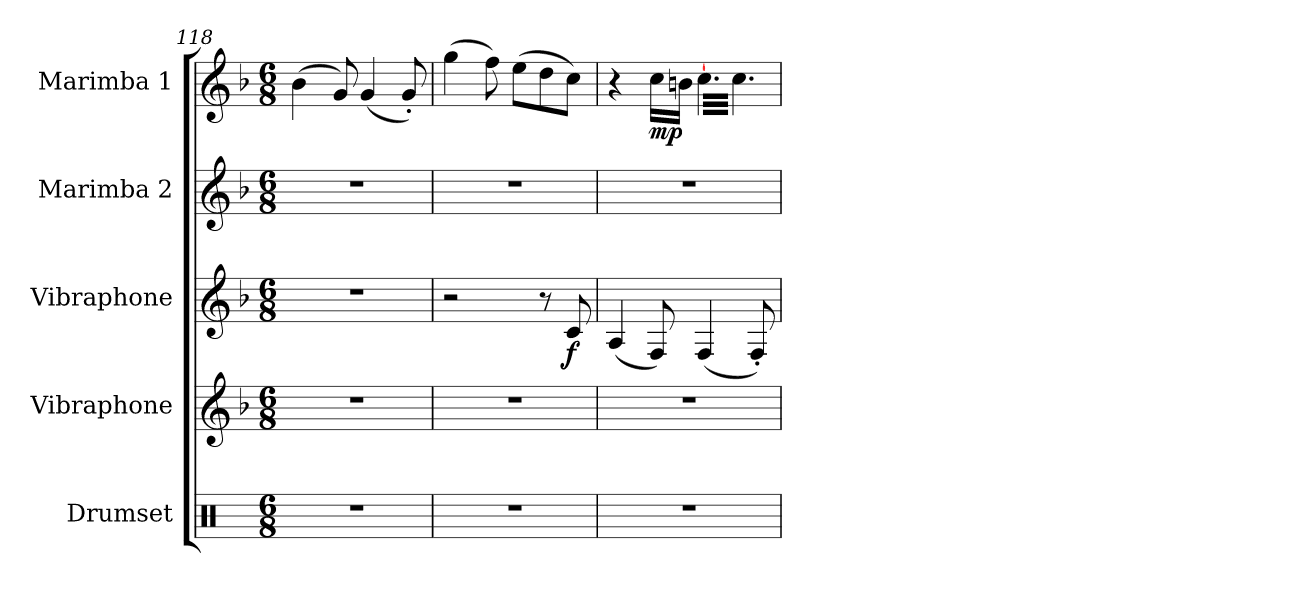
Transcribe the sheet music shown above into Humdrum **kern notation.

**kern	**kern	**kern	**dynam	**kern	**kern	**dynam
*part5	*part4	*part3	*part3	*part2	*part1	*part1
*staff5	*staff4	*staff3	*staff3	*staff2	*staff1	*staff1
*I"Drumset	*I"Vibraphone	*I"Vibraphone	*	*I"Marimba 2	*I"Marimba 1	*
*I'Drs.	*I'Vib.	*I'Vib.	*	*I'Mrm. 2	*I'Mrm. 1	*
*clefX	*clefG2	*clefG2	*	*clefG2	*clefG2	*
*k[]	*k[b-]	*k[b-]	*	*k[b-]	*k[b-]	*
*M6/8	*M6/8	*M6/8	*	*M6/8	*M6/8	*
=118	=118	=118	=118	=118	=118	=118
2.r	2.r	2.r	.	2.r	(4b-\	.
.	.	.	.	.	8g/)	.
.	.	.	.	.	(4g/	.
.	.	.	.	.	8g'/)	.
=119	=119	=119	=119	=119	=119	=119
2.r	2.r	2r	.	2.r	(4gg\	.
.	.	.	.	.	8ff\)	.
.	.	.	.	.	(8ee\L	.
.	.	8r	.	.	8dd\	.
!	!	!	!LO:DY:b	!	!	!
.	.	8c/	f	.	8cc\J)	.
=120	=120	=120	=120	=120	=120	=120
2.r	2.r	(4A/	.	2.r	4r	.
!	!	!	!	!	!	!LO:DY:b
.	.	8F/)	.	.	16cc\LL	mp
.	.	.	.	.	16bn\JJ	.
*	*	*	*	*	*tremolo	*
.	.	(4F/	.	.	[32cc\LLL	.
.	.	.	.	.	32cc\	.
.	.	.	.	.	32cc\	.
.	.	.	.	.	32cc\	.
.	.	.	.	.	32cc\	.
.	.	.	.	.	32cc\	.
.	.	.	.	.	32cc\	.
.	.	.	.	.	32cc\	.
.	.	8F'/)	.	.	32cc\	.
.	.	.	.	.	32cc\	.
.	.	.	.	.	32cc\	.
.	.	.	.	.	32cc\JJJ	.
*	*	*	*	*	*Xtremolo	*
=	=	=	=	=	=	=
*-	*-	*-	*-	*-	*-	*-
